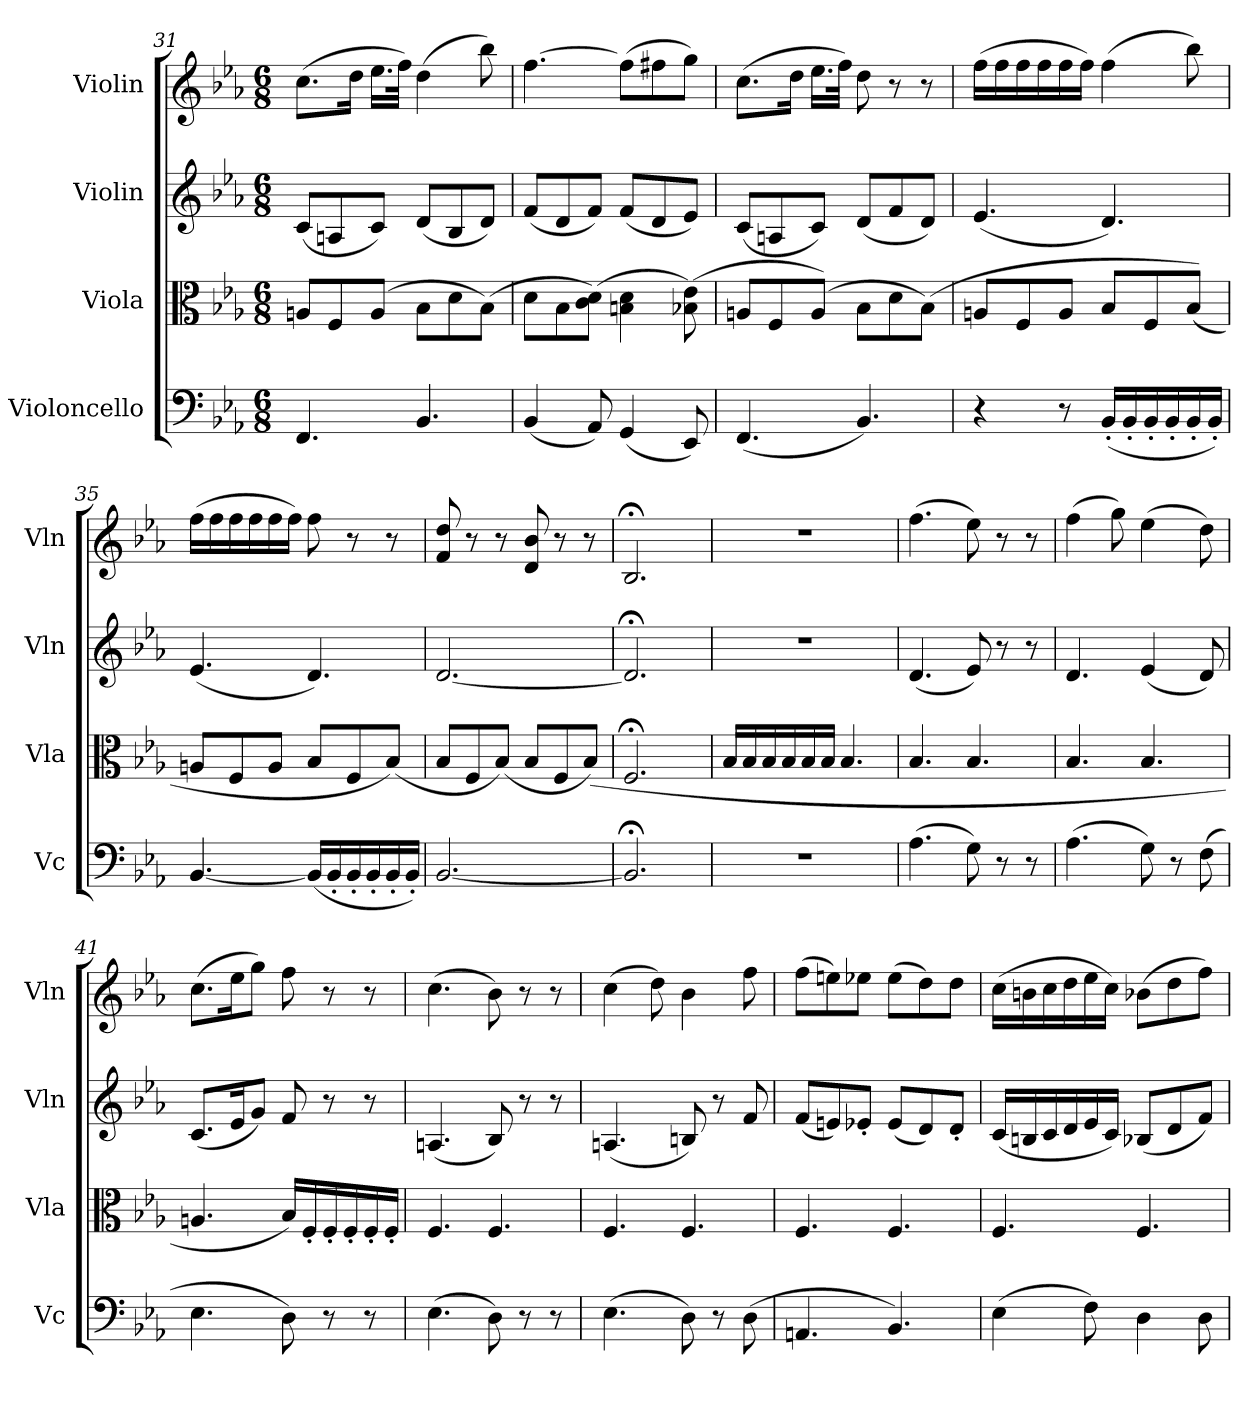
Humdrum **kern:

**kern	**kern	**kern	**kern
*part4	*part3	*part2	*part1
*staff4	*staff3	*staff2	*staff1
*I"Violoncello	*I"Viola	*I"Violin	*I"Violin
*I'Vc	*I'Vla	*I'Vln	*I'Vln
*clefF4	*clefC3	*clefG2	*clefG2
*k[b-e-a-]	*k[b-e-a-]	*k[b-e-a-]	*k[b-e-a-]
*M6/8	*M6/8	*M6/8	*M6/8
=31	=31	=31	=31
4.FF/	8An/L	(8c/L	(8.cc\L
.	8F/	8An/	.
.	.	.	16dd\Jk
.	(8A/J	8c/J)	16.ee-\LL
.	.	.	32ff\JJk)
4.BB-/	8B-\L	(8d/L	(4dd\
.	8d\	8B-/	.
.	(8B-\J)	8d/J)	8bb-\)
=32	=32	=32	=32
(4BB-/	8d\L	(8f/L	[4.ff\
.	8B-\	8d/	.
8AA-/)	(8c\ 8d\J)	8f/J)	.
(4GG/	4Bn\ 4d\	(8f/L	(8ff\L]
.	.	8d/	8ff#X\
8EE-/)	(8B-X\ 8e-\)	8e-/J)	8gg\J)
=33	=33	=33	=33
(4.FF/	8An/L	(8c/L	(8.cc\L
.	8F/	8An/	.
.	.	.	16dd\Jk
.	(8A/J)	8c/J)	16.ee-\LL
.	.	.	32ff\JJk)
4.BB-/)	8B-\L	(8d/L	8dd\
.	8d\	8f/	8r
.	(8B-\J)	8d/J)	8r
=34	=34	=34	=34
4r	8An/L	(4.e-/	(16ff\LL
.	.	.	16ff\
.	8F/	.	16ff\
.	.	.	16ff\
8r	8A/J	.	16ff\
.	.	.	16ff\JJ)
(16BB-'/LL	8B-/L	4.d/)	(4ff\
16BB-'/	.	.	.
16BB-'/	8F/	.	.
16BB-'/	.	.	.
16BB-'/	(8B-/J)	.	8bb-\)
16BB-'/JJ)	.	.	.
=35	=35	=35	=35
[4.BB-/	8An/L	(4.e-/	(16ff\LL
.	.	.	16ff\
.	8F/	.	16ff\
.	.	.	16ff\
.	8A/J	.	16ff\
.	.	.	16ff\JJ)
(16BB-/LL]	8B-/L	4.d/)	8ff\
16BB-'/	.	.	.
16BB-'/	8F/	.	8r
16BB-'/	.	.	.
16BB-'/	(8B-/J)	.	8r
16BB-'/JJ)	.	.	.
=36	=36	=36	=36
[2.BB-/	8B-/L	[2.d/	8f/ 8dd/
.	8F/	.	8r
.	(8B-/J)	.	8r
.	8B-/L	.	8d/ 8b-/
.	8F/	.	8r
.	(8B-/J)	.	8r
=37	=37	=37	=37
2.BB-;</]	2.F;</	2.d;</]	2.B-;</
=38	=38	=38	=38
2.r	16B-/LL	2.r	2.r
.	16B-/	.	.
.	16B-/	.	.
.	16B-/	.	.
.	16B-/	.	.
.	16B-/JJ	.	.
.	4.B-/	.	.
=39	=39	=39	=39
(4.A-\	4.B-/	(4.d/	(4.ff\
8G\)	4.B-/	8e-/)	8ee-\)
8r	.	8r	8r
8r	.	8r	8r
=40	=40	=40	=40
(4.A-\	4.B-/	4.d/	(4ff\
.	.	.	8gg\)
8G\)	4.B-/	(4e-/	(4ee-\
8r	.	.	.
(8F\	.	8d/)	8dd\)
=41	=41	=41	=41
4.E-\	4.An/	(8.c/L	(8.cc\L
.	.	16e-/K	16ee-\K
.	.	8g/J)	8gg\J)
8D\)	16B-/LL)	8f/	8ff\
.	16F'/	.	.
8r	16F'/	8r	8r
.	16F'/	.	.
8r	16F'/	8r	8r
.	16F'/JJ	.	.
=42	=42	=42	=42
(4.E-\	4.F/	(4.An/	(4.cc\
8D\)	4.F/	8B-/)	8b-\)
8r	.	8r	8r
8r	.	8r	8r
=43	=43	=43	=43
(4.E-\	4.F/	(4.An/	(4cc\
.	.	.	8dd\)
8D\)	4.F/	8Bn/)	4b-\
8r	.	8r	.
(8D\	.	8f/	8ff\
=44	=44	=44	=44
4.AAn/	4.F/	(8f/L	(8ff\L
.	.	8en/)	8een\)
.	.	8e-X'/J	8ee-X\J
4.BB-/)	4.F/	(8e-/L	(8ee-\L
.	.	8d/)	8dd\)
.	.	8d'/J	8dd\J
=45	=45	=45	=45
(4E-\	4.F/	(16c/LL	(16cc\LL
.	.	16Bn/	16bn\
.	.	16c/	16cc\
.	.	16d/	16dd\
8F\)	.	16e-/	16ee-\
.	.	16c/JJ)	16cc\JJ)
4D\	4.F/	(8B-X/L	(8b-X\L
.	.	8d/	8dd\
8D\	.	8f/J)	8ff\J)
=	=	=	=
*-	*-	*-	*-
